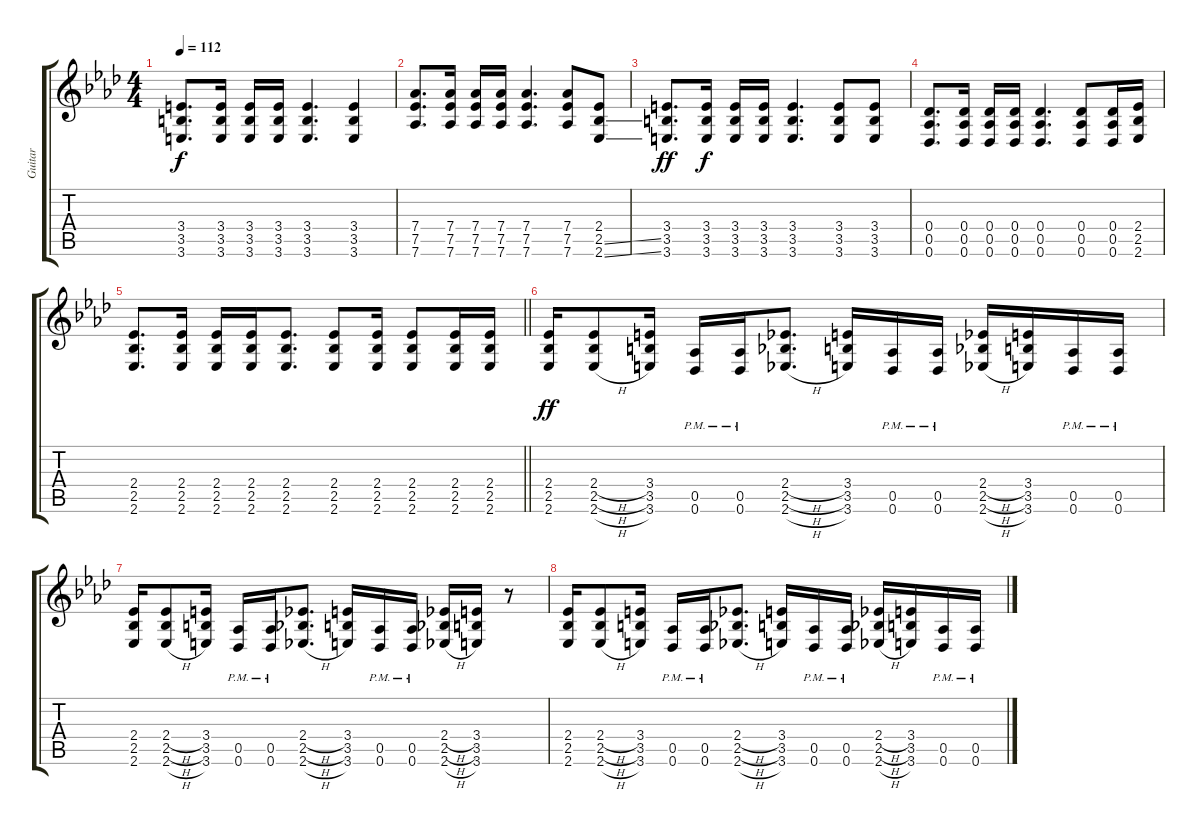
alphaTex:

\track ("Guitar" "Guitar") {instrument distortionguitar}
\staff {score tabs}
\tuning (Eb4 Bb3 Gb3 Db3 Ab2 Db2) {hide}
\ts (4 4)
\tempo 112
\clef g2
\ks ab
(3.4 3.5 3.6).8{d dy f} (3.4 3.5 3.6).16 (3.4 3.5 3.6).16 (3.4 3.5 3.6).16 (3.4 3.5 3.6).4{d} (3.4 3.5 3.6).4 |
(7.4 7.5 7.6).8{d} (7.4 7.5 7.6).16 (7.4 7.5 7.6).16 (7.4 7.5 7.6).16 (7.4 7.5 7.6).4{d} (7.4 7.5 7.6).8 (2.4 2.5{ss} 2.6{ss}).8 |
(3.4 3.5 3.6).8{d dy ff} (3.4 3.5 3.6).16{dy f} (3.4 3.5 3.6).16 (3.4 3.5 3.6).16 (3.4 3.5 3.6).4{d} (3.4 3.5 3.6).8 (3.4 3.5 3.6).8 |
(0.4 0.5 0.6).8{d} (0.4 0.5 0.6).16 (0.4 0.5 0.6).16 (0.4 0.5 0.6).16 (0.4 0.5 0.6).4{d} (0.4 0.5 0.6).8 (0.4 0.5 0.6).16 (2.4 2.5 2.6).16 |
\barLineRight lightlight
(2.4 2.5 2.6).8{d} (2.4 2.5 2.6).16 (2.4 2.5 2.6).16 (2.4 2.5 2.6).16 (2.4 2.5 2.6).8{d} (2.4 2.5 2.6).8 (2.4 2.5 2.6).16 (2.4 2.5 2.6).8 (2.4 2.5 2.6).16 (2.4 2.5 2.6).16 |
(2.4 2.5 2.6).16{dy ff} (2.4{h} 2.5{h} 2.6{h}).8 (3.4 3.5 3.6).16 (0.5{pm} 0.6).16 (0.5{pm} 0.6).16 (2.4{h} 2.5{h} 2.6{h}).8{d} (3.4 3.5 3.6).16 (0.5{pm} 0.6).16 (0.5{pm} 0.6).16 (2.4{h} 2.5{h} 2.6{h}).16 (3.4 3.5 3.6).16 (0.5{pm} 0.6).16 (0.5{pm} 0.6).16 |
(2.4 2.5 2.6).16 (2.4{h} 2.5{h} 2.6{h}).8 (3.4 3.5 3.6).16 (0.5{pm} 0.6).16 (0.5{pm} 0.6).16 (2.4{h} 2.5{h} 2.6{h}).8{d} (3.4 3.5 3.6).16 (0.5{pm} 0.6).16 (0.5{pm} 0.6).16 (2.4{h} 2.5{h} 2.6{h}).16 (3.4 3.5 3.6).16 r.8 |
(2.4 2.5 2.6).16 (2.4{h} 2.5{h} 2.6{h}).8 (3.4 3.5 3.6).16 (0.5{pm} 0.6).16 (0.5{pm} 0.6).16 (2.4{h} 2.5{h} 2.6{h}).8{d} (3.4 3.5 3.6).16 (0.5{pm} 0.6).16 (0.5{pm} 0.6).16 (2.4{h} 2.5{h} 2.6{h}).16 (3.4 3.5 3.6).16 (0.5{pm} 0.6).16 (0.5{pm} 0.6).16
